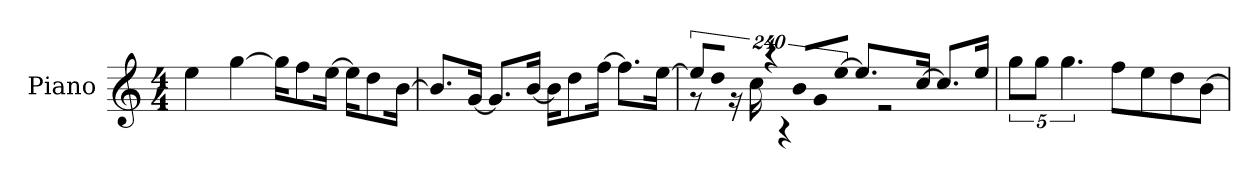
**kern
*part1
*staff1
*I"Piano
*I'P-no
*clefG2
*k[]
*M4/4
*MM90
=1
4ee\
[4gg\
16gg\KL]
8ff\
[16ee\Jk
16ee\KL]
8dd\
[16b\Jk
=2
8.b/L]
[16g/Jk
8.g/L]
[16b/Jk
16b\KL]
8dd\
[16ff\Jk
8.ff\L]
[16ee\Jk
=3
!LO:N:vis=16
*^
1920%137ee/KL]	8r
!LO:N:vis=8	!
960%137dd/J	.
.	16r
.	16cc\
!LO:N:vis=16	!
1920%137r	.
.	4r
!LO:N:vis=16	!
1920%137b/LL	.
!LO:N:vis=16	!
1920%137g/	.
!LO:N:vis=16	!
[1920%137ee/JJ	.
8.ee/L]	.
.	2r
[16cc/Jk	.
8.cc/L]	.
16ee/Jk	.
1920ryy	.
*v	*v
=4
10gg\L
10gg\J
5.gg\
8ff\L
8ee\
8dd\
[8b\J
=
*-
